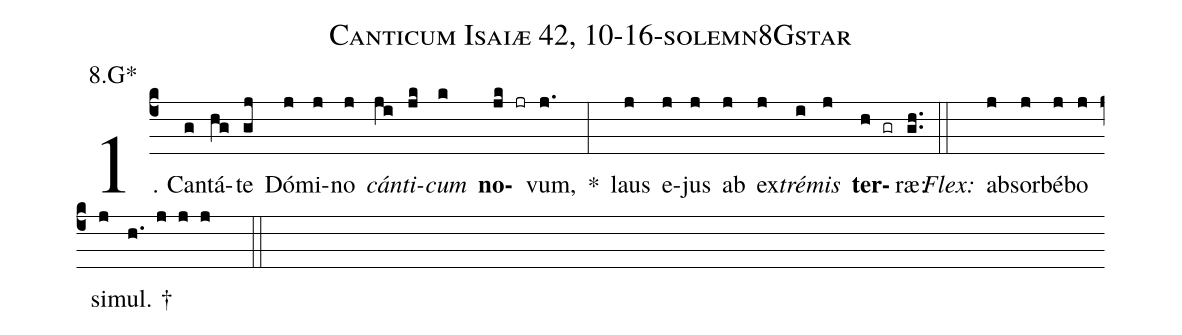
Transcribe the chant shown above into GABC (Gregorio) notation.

name: Canticum Isaiæ 42, 10-16-solemn8Gstar;
annotation: 8.G*;
%%
(c4)1. Can(g)tá(hg)te(gj) Dó(j)mi(j)no(j) <i>cán</i>(ji)<i>ti</i>(jk)<i>cum</i>(k) <b>no</b>(jk jr)vum,(j.) *(:) laus(j) e(j)jus(j) ab(j) ex(j)<i>tré</i>(i)<i>mis</i>(j) <b>ter</b>(h gr)ræ:(gh..) (::)
<i>Flex:</i>()  ab(j)sor(j)bé(j)bo(j) si(j)mul. †(h. j j j  ::)
